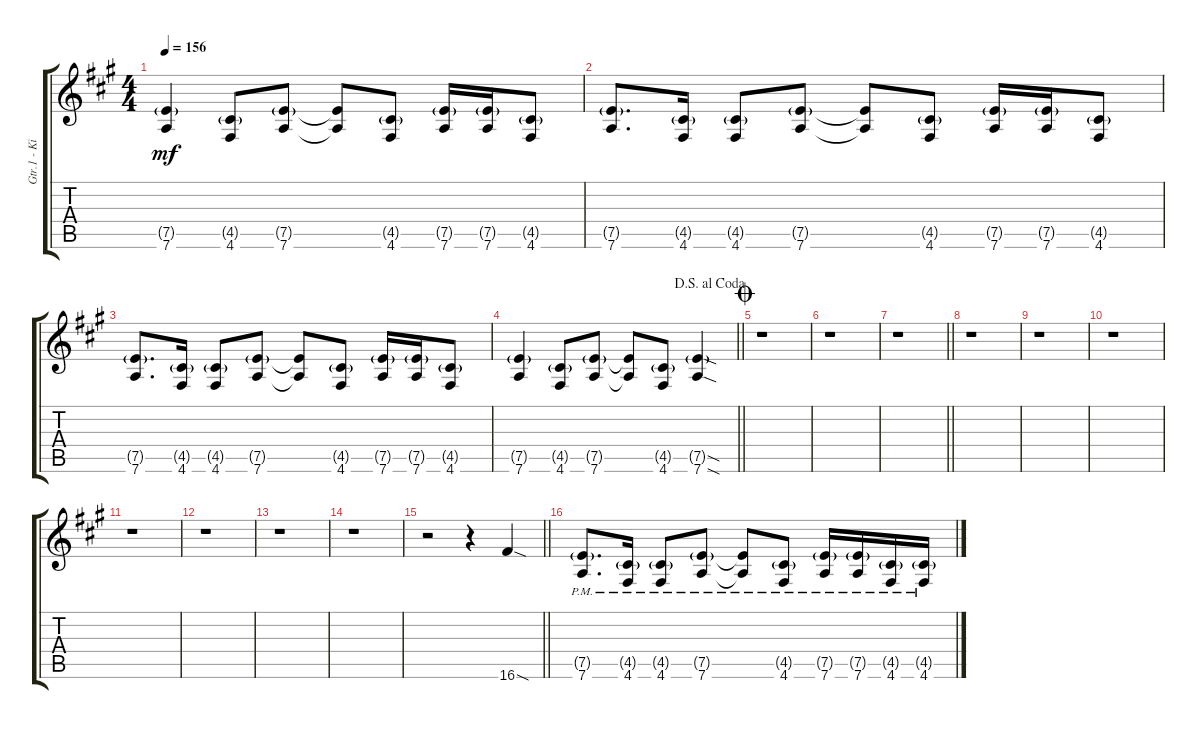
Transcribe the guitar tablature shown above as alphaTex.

\track ("Gtr.1 - Kim Thayil" "Gtr.1 - Ki") {instrument distortionguitar}
\staff {score tabs}
\tuning (E4 B3 G3 D3 A2 D2) {hide}
\ts (4 4)
\tempo 156
\clef g2
\ks a
(7.5{g} 7.6).4{dy mf} (4.5{g} 4.6).8 (7.5{g} 7.6).8 (7.5{t} 7.6{t}).8 (4.5{g} 4.6).8 (7.5{g} 7.6).16 (7.5{g} 7.6).16 (4.5{g} 4.6).8 |
(7.5{g} 7.6).8{d} (4.5{g} 4.6).16 (4.5{g} 4.6).8 (7.5{g} 7.6).8 (7.5{t} 7.6{t}).8 (4.5{g} 4.6).8 (7.5{g} 7.6).16 (7.5{g} 7.6).16 (4.5{g} 4.6).8 |
(7.5{g} 7.6).8{d} (4.5{g} 4.6).16 (4.5{g} 4.6).8 (7.5{g} 7.6).8 (7.5{t} 7.6{t}).8 (4.5{g} 4.6).8 (7.5{g} 7.6).16 (7.5{g} 7.6).16 (4.5{g} 4.6).8 |
\jump dalsegnoalcoda
\barLineRight lightlight
(7.5{g} 7.6).4 (4.5{g} 4.6).8 (7.5{g} 7.6).8 (7.5{t} 7.6{t}).8 (4.5{g} 4.6).8 (7.5{sod g} 7.6{sod}).4 |
\jump coda
r.1 |
r.1 |
\barLineRight lightlight
r.1 |
r.1 |
r.1 |
r.1 |
r.1 |
r.1 |
r.1 |
r.1 |
\barLineRight lightlight
r.2 r.4 16.6{sod}.4 |
(7.5{g pm} 7.6{pm}).8{d} (4.5{g pm} 4.6{pm}).16 (4.5{g pm} 4.6{pm}).8 (7.5{g pm} 7.6{pm}).8 (7.5{pm t} 7.6{pm t}).8 (4.5{g pm} 4.6{pm}).8 (7.5{g pm} 7.6{pm}).16 (7.5{g pm} 7.6{pm}).16 (4.5{g pm} 4.6{pm}).16 (4.5{g pm} 4.6{pm}).16
